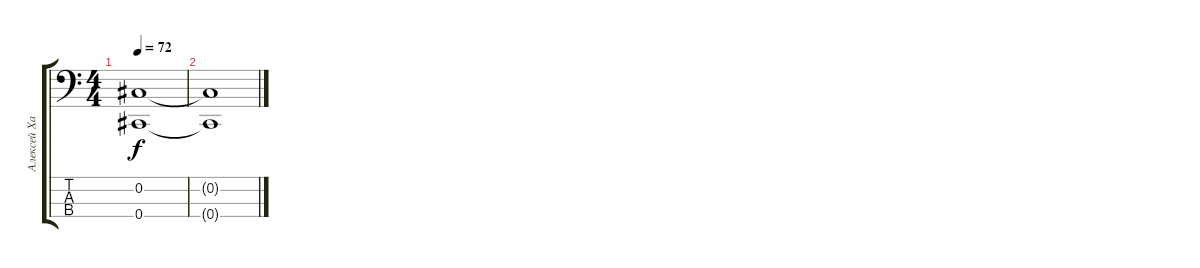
\track ("Алексей Харьков (Bass)" "Алексей Ха") {instrument fretlessbass}
\staff {score tabs}
\tuning (Gb2 Db2 Ab1 Db1) {hide}
\ts (4 4)
\tempo 72
\clef f4
\ks c
(0.2 0.4).1{dy f} |
(0.2{t} 0.4{t}).1
